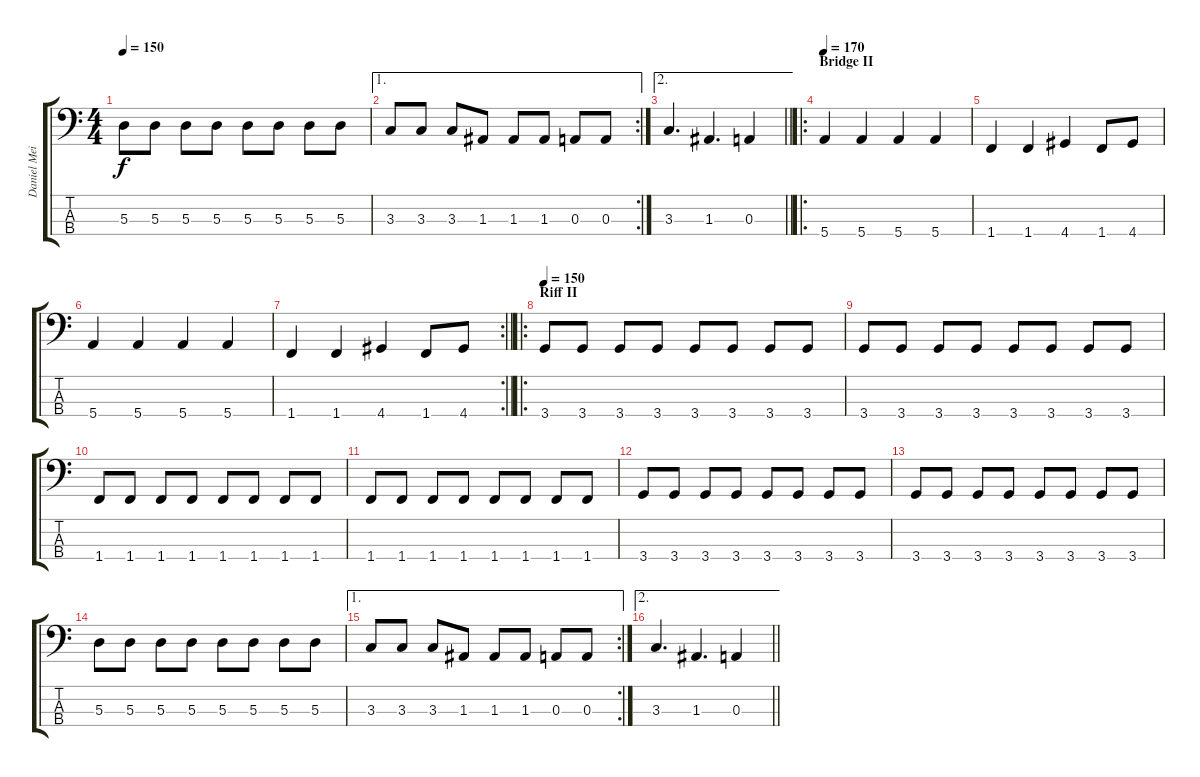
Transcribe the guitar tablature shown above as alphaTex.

\track ("Daniel Meidal" "Daniel Mei") {instrument electricbassfinger}
\staff {score tabs}
\tuning (G2 D2 A1 E1) {hide}
\ts (4 4)
\tempo 150
\clef f4
\ks c
5.3.8{dy f} 5.3.8 5.3.8 5.3.8 5.3.8 5.3.8 5.3.8 5.3.8 |
\ae 1
\rc 2
3.3.8 3.3.8 3.3.8 1.3.8 1.3.8 1.3.8 0.3.8 0.3.8 |
\ae 2
\barLineRight lightlight
3.3.4{d} 1.3.4{d} 0.3.4 |
\ro
\section ("" "Bridge II")
\tempo 170
5.4.4 5.4.4 5.4.4 5.4.4 |
1.4.4 1.4.4 4.4.4 1.4.8 4.4.8 |
5.4.4 5.4.4 5.4.4 5.4.4 |
\rc 2
\barLineRight lightlight
1.4.4 1.4.4 4.4.4 1.4.8 4.4.8 |
\ro
\section ("" "Riff II")
\tempo 150
3.4.8 3.4.8 3.4.8 3.4.8 3.4.8 3.4.8 3.4.8 3.4.8 |
3.4.8 3.4.8 3.4.8 3.4.8 3.4.8 3.4.8 3.4.8 3.4.8 |
1.4.8 1.4.8 1.4.8 1.4.8 1.4.8 1.4.8 1.4.8 1.4.8 |
1.4.8 1.4.8 1.4.8 1.4.8 1.4.8 1.4.8 1.4.8 1.4.8 |
3.4.8 3.4.8 3.4.8 3.4.8 3.4.8 3.4.8 3.4.8 3.4.8 |
3.4.8 3.4.8 3.4.8 3.4.8 3.4.8 3.4.8 3.4.8 3.4.8 |
5.3.8 5.3.8 5.3.8 5.3.8 5.3.8 5.3.8 5.3.8 5.3.8 |
\ae 1
\rc 2
3.3.8 3.3.8 3.3.8 1.3.8 1.3.8 1.3.8 0.3.8 0.3.8 |
\ae 2
\barLineRight lightlight
3.3.4{d} 1.3.4{d} 0.3.4
